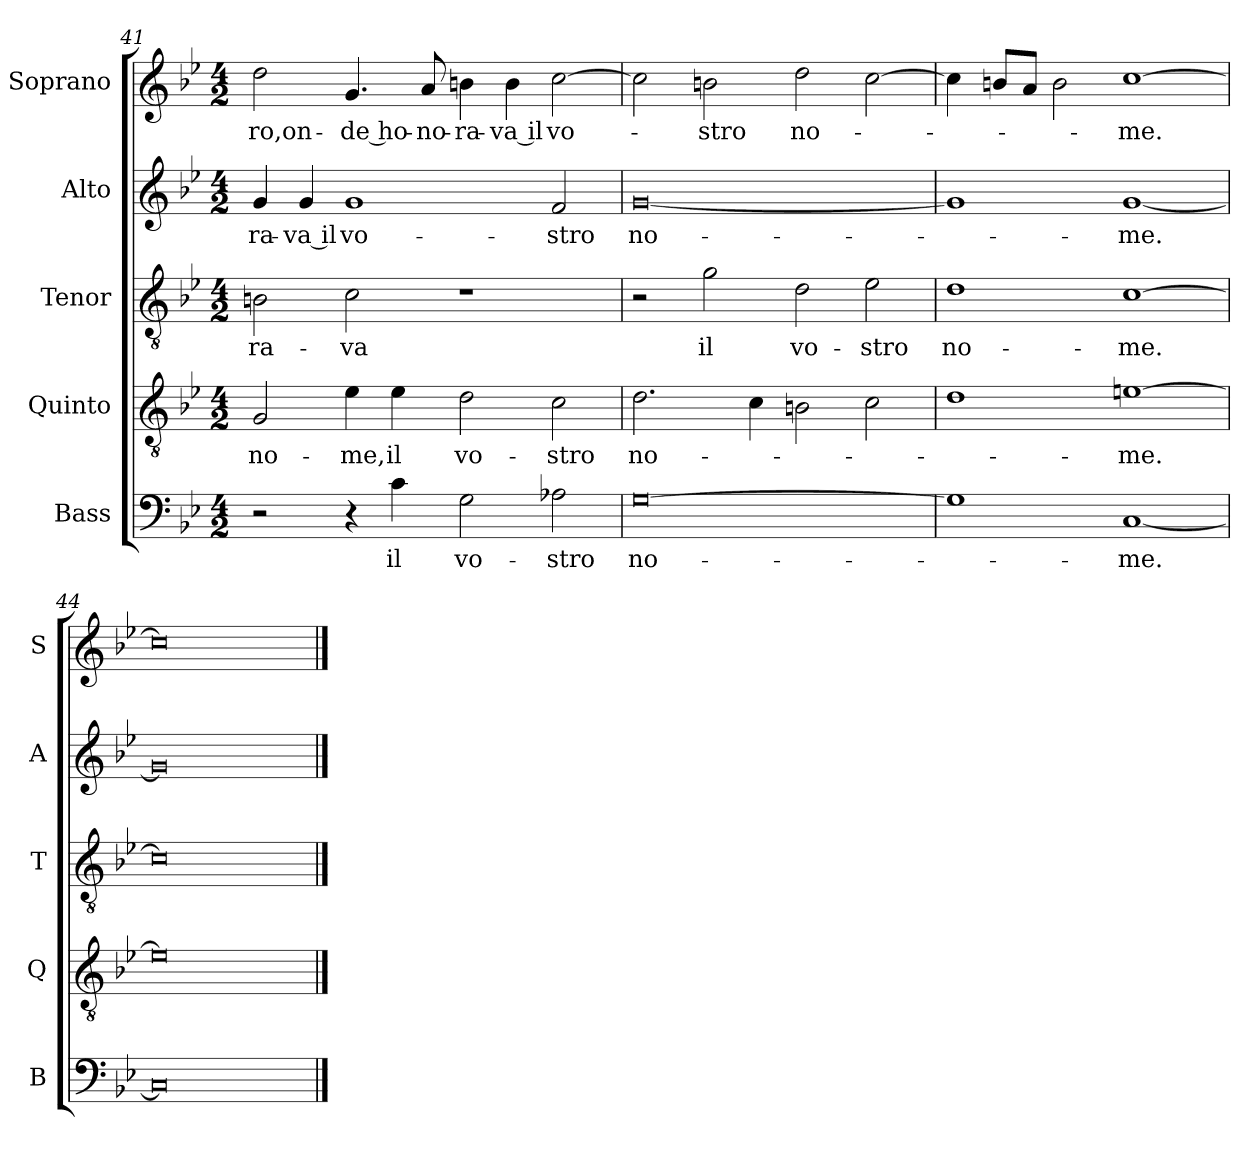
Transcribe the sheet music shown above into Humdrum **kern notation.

**kern	**text	**kern	**text	**kern	**text	**kern	**text	**kern	**text
*part5	*part5	*part4	*part4	*part3	*part3	*part2	*part2	*part1	*part1
*staff5	*staff5	*staff4	*staff4	*staff3	*staff3	*staff2	*staff2	*staff1	*staff1
*I"Bass	*	*I"Quinto	*	*I"Tenor	*	*I"Alto	*	*I"Soprano	*
*I'B	*	*I'Q	*	*I'T	*	*I'A	*	*I'S	*
!!LO:LB:g=z
*clefF4	*	*clefGv2	*	*clefGv2	*	*clefG2	*	*clefG2	*
*k[b-e-]	*	*k[b-e-]	*	*k[b-e-]	*	*k[b-e-]	*	*k[b-e-]	*
*B-:	*	*B-:	*	*B-:	*	*B-:	*	*B-:	*
*M4/2	*	*M4/2	*	*M4/2	*	*M4/2	*	*M4/2	*
=41	=41	=41	=41	=41	=41	=41	=41	=41	=41
!	!	!	!LO:LY:b	!	!LO:LY:b	!	!LO:LY:b	!	!LO:LY:b
2r	.	2G/	no-	2Bn\	-ra-	4g/	-ra-	2dd\	-ro,on-
!	!	!	!	!	!	!	!LO:LY:b	!	!
.	.	.	.	.	.	4g/	-va il	.	.
!	!	!	!LO:LY:b	!	!LO:LY:b	!	!LO:LY:b	!	!LO:LY:b
4r	.	4e-\	-me,	2c\	-va	1g	vo-	4.g/	-de ho-
!	!LO:LY:b	!	!LO:LY:b	!	!	!	!	!	!
4c\	il	4e-\	il	.	.	.	.	.	.
!	!	!	!	!	!	!	!	!	!LO:LY:b
.	.	.	.	.	.	.	.	8a/	-no-
!	!LO:LY:b	!	!LO:LY:b	!	!	!	!	!	!LO:LY:b
2G\	vo-	2d\	vo-	1r	.	.	.	4bn\	-ra-
!	!	!	!	!	!	!	!	!	!LO:LY:b
.	.	.	.	.	.	.	.	4b\	-va il
!	!LO:LY:b	!	!LO:LY:b	!	!	!	!LO:LY:b	!	!LO:LY:b
2A-X\	-stro	2c\	-stro	.	.	2f/	-stro	[2cc\	vo-
=42	=42	=42	=42	=42	=42	=42	=42	=42	=42
!	!LO:LY:b	!	!LO:LY:b	!	!	!	!LO:LY:b	!	!
[0G	no-	2.d\	no-	2r	.	[0g	no-	2cc\]	.
!	!	!	!	!	!LO:LY:b	!	!	!	!LO:LY:b
.	.	.	.	2g\	il	.	.	2bn\	-stro
.	.	4c\	.	.	.	.	.	.	.
!	!	!	!	!	!LO:LY:b	!	!	!	!LO:LY:b
.	.	2Bn\	.	2d\	vo-	.	.	2dd\	no-
!	!	!	!	!	!LO:LY:b	!	!	!	!
.	.	2c\	.	2e-\	-stro	.	.	[2cc\	.
=43	=43	=43	=43	=43	=43	=43	=43	=43	=43
!	!	!	!	!	!LO:LY:b	!	!	!	!
1G]	.	1d	.	1d	no-	1g]	.	4cc\]	.
.	.	.	.	.	.	.	.	8bn/L	.
.	.	.	.	.	.	.	.	8a/J	.
.	.	.	.	.	.	.	.	2b\	.
!	!LO:LY:b	!	!LO:LY:b	!	!LO:LY:b	!	!LO:LY:b	!	!LO:LY:b
[1C	-me.	[1en	-me.	[1c	-me.	[1g	-me.	[1cc	-me.
=44	=44	=44	=44	=44	=44	=44	=44	=44	=44
0C]	.	0e]	.	0c]	.	0g]	.	0cc]	.
==	==	==	==	==	==	==	==	==	==
*-	*-	*-	*-	*-	*-	*-	*-	*-	*-
